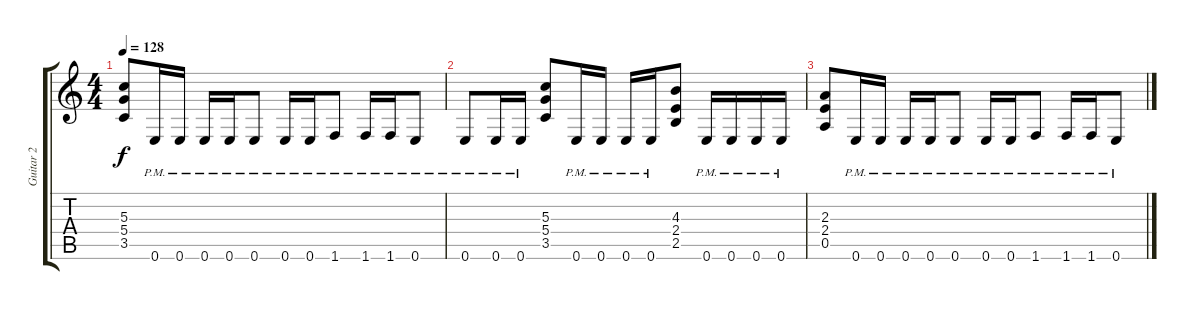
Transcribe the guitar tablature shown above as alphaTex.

\track ("Guitar 2" "Guitar 2") {instrument distortionguitar}
\staff {score tabs}
\tuning (E4 B3 G3 D3 A2 E2) {hide}
\ts (4 4)
\tempo 128
\clef g2
\ks c
(5.3 5.4 3.5).8{dy f} 0.6{pm}.16 0.6{pm}.16 0.6{pm}.16 0.6{pm}.16 0.6{pm}.8 0.6{pm}.16 0.6{pm}.16 1.6{pm}.8 1.6{pm}.16 1.6{pm}.16 0.6{pm}.8 |
0.6{pm}.8 0.6{pm}.16 0.6{pm}.16 (5.3 5.4 3.5).8 0.6{pm}.16 0.6{pm}.16 0.6{pm}.16 0.6{pm}.16 (4.3 2.4 2.5).8 0.6{pm}.16 0.6{pm}.16 0.6{pm}.16 0.6{pm}.16 |
(2.3 2.4 0.5).8 0.6{pm}.16 0.6{pm}.16 0.6{pm}.16 0.6{pm}.16 0.6{pm}.8 0.6{pm}.16 0.6{pm}.16 1.6{pm}.8 1.6{pm}.16 1.6{pm}.16 0.6{pm}.8
